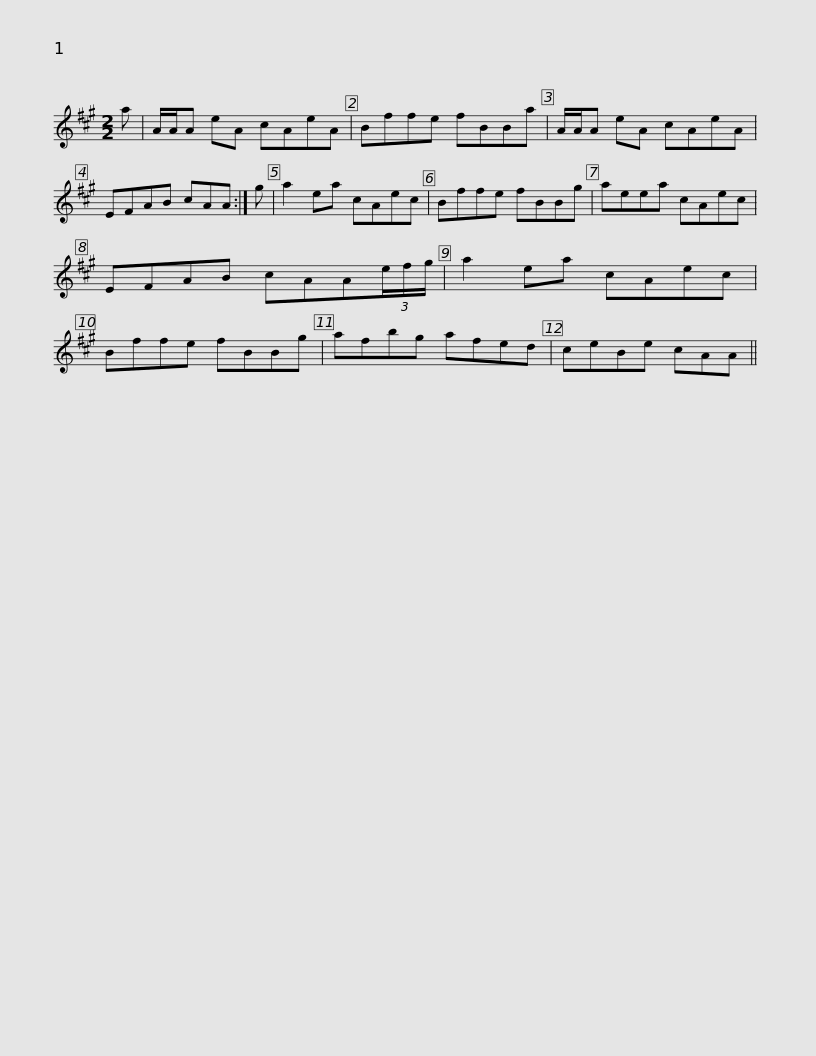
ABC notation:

X:1
L:1/8
M:2/2
I:linebreak $
K:A
V:1 treble
V:1
 a | A/A/A eA cAeA | Bffe fBBa | A/A/A eA cAeA | EFAB cAA :| %5
 g | a2 ea cAec |$ Bffe fBBg | aeea cAec | EFAB cAA(3e/f/g/ | %10
 a2 ea cAec | Bffe fBBg |$ afbg afed | ceBe cAA || %14
